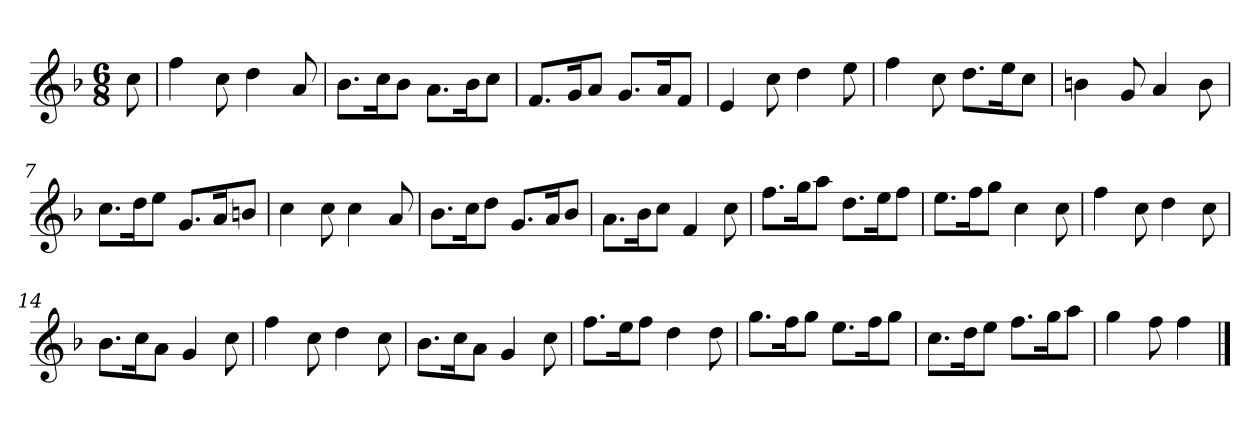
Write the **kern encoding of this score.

**kern
*part1
*staff1
*k[b-]
*M6/8
*MM120
=
8cc
=1
4ff
8cc
4dd
8a
=2
8.b-L
16ccK
8b-J
8.aL
16b-K
8ccJ
=3
8.fL
16gK
8aJ
8.gL
16aK
8fJ
=4
4e
8cc
4dd
8ee
=5
4ff
8cc
8.ddL
16eeK
8ccJ
=6
4bn
8g
4a
8b
=7
8.ccL
16ddK
8eeJ
8.gL
16aK
8bnJ
=8
4cc
8cc
4cc
8a
=9
8.b-L
16ccK
8ddJ
8.gL
16aK
8b-J
=10
8.aL
16b-K
8ccJ
4f
8cc
=11
8.ffL
16ggK
8aaJ
8.ddL
16eeK
8ffJ
=12
8.eeL
16ffK
8ggJ
4cc
8cc
=13
4ff
8cc
4dd
8cc
=14
8.b-L
16ccK
8aJ
4g
8cc
=15
4ff
8cc
4dd
8cc
=16
8.b-L
16ccK
8aJ
4g
8cc
=17
8.ffL
16eeK
8ffJ
4dd
8dd
=18
8.ggL
16ffK
8ggJ
8.eeL
16ffK
8ggJ
=19
8.ccL
16ddK
8eeJ
8.ffL
16ggK
8aaJ
=20
4gg
8ff
4ff
==
*-
